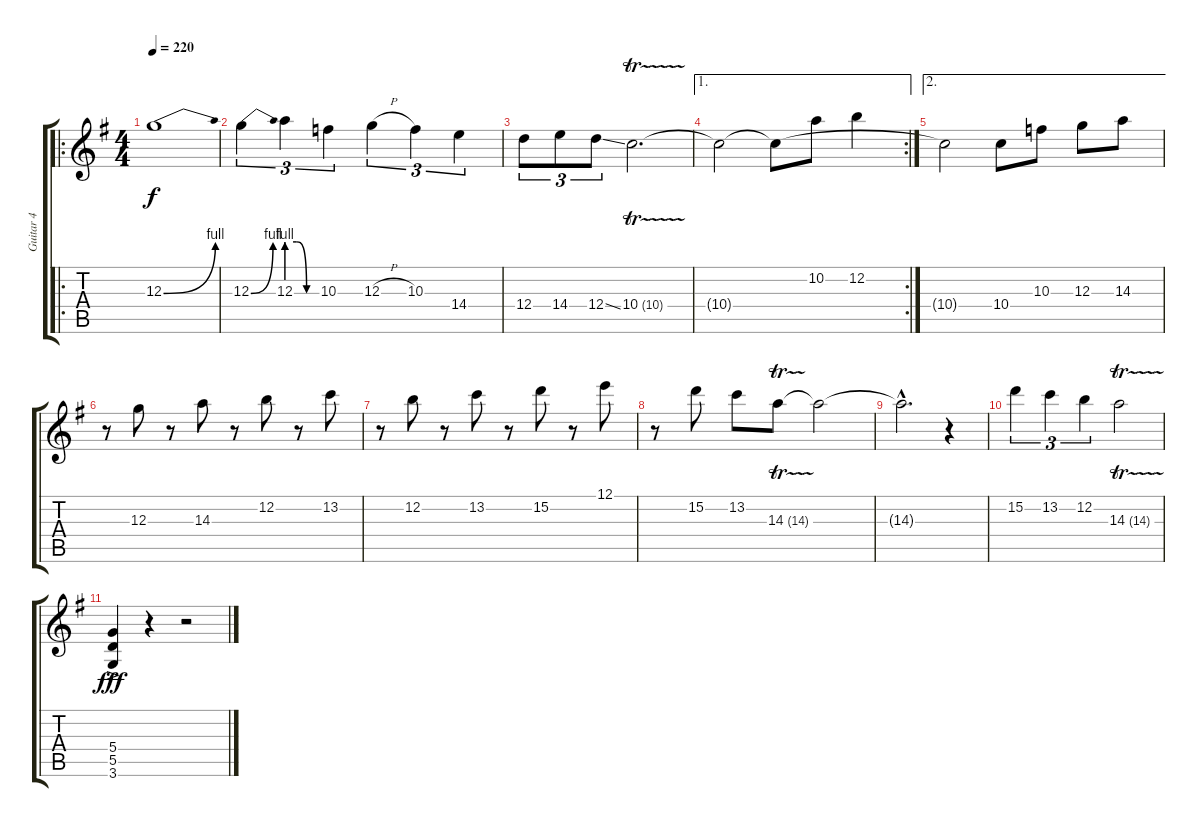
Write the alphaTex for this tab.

\track ("Guitar 4" "Guitar 4") {instrument distortionguitar}
\staff {score tabs}
\tuning (E4 B3 G3 D3 A2 E2) {hide}
\ro
\ts (4 4)
\tempo 220
\clef g2
\ks g
12.3{be (bend 0 0 60 4)}.1{dy f} |
12.3{be (bend 0 0 60 4)}.4{tu (3 2)} 12.3{be (custom 0 4 20 4 40 0 60 0)}.4{tu (3 2)} 10.3.4{tu (3 2)} 12.3{h}.4{tu (3 2)} 10.3.4{tu (3 2)} 14.4.4{tu (3 2)} |
12.4.8{tu (3 2)} 14.4.8{tu (3 2)} 12.4{ss}.8{tu (3 2)} 10.4{tr (10 16)}.2{d} |
\ae 1
\rc 2
10.4{t}.2 10.4{t}.8 10.2.8 12.2.4 |
\ae 2
10.4{t}.2 10.4.8 10.3.8 12.3.8 14.3.8 |
r.8 12.3.8 r.8 14.3.8 r.8 12.2.8 r.8 13.2.8 |
r.8 12.2.8 r.8 13.2.8 r.8 15.2.8 r.8 12.1.8 |
r.8 15.2.8 13.2.8 14.3{tr (14 16)}.8 14.3{t}.2 |
14.3{hac t}.2{d} r.4 |
15.2.4{tu (3 2)} 13.2.4{tu (3 2)} 12.2.4{tu (3 2)} 14.3{tr (14 16)}.2 |
(5.4{ac} 5.5 3.6).4{dy fff} r.4 r.2
